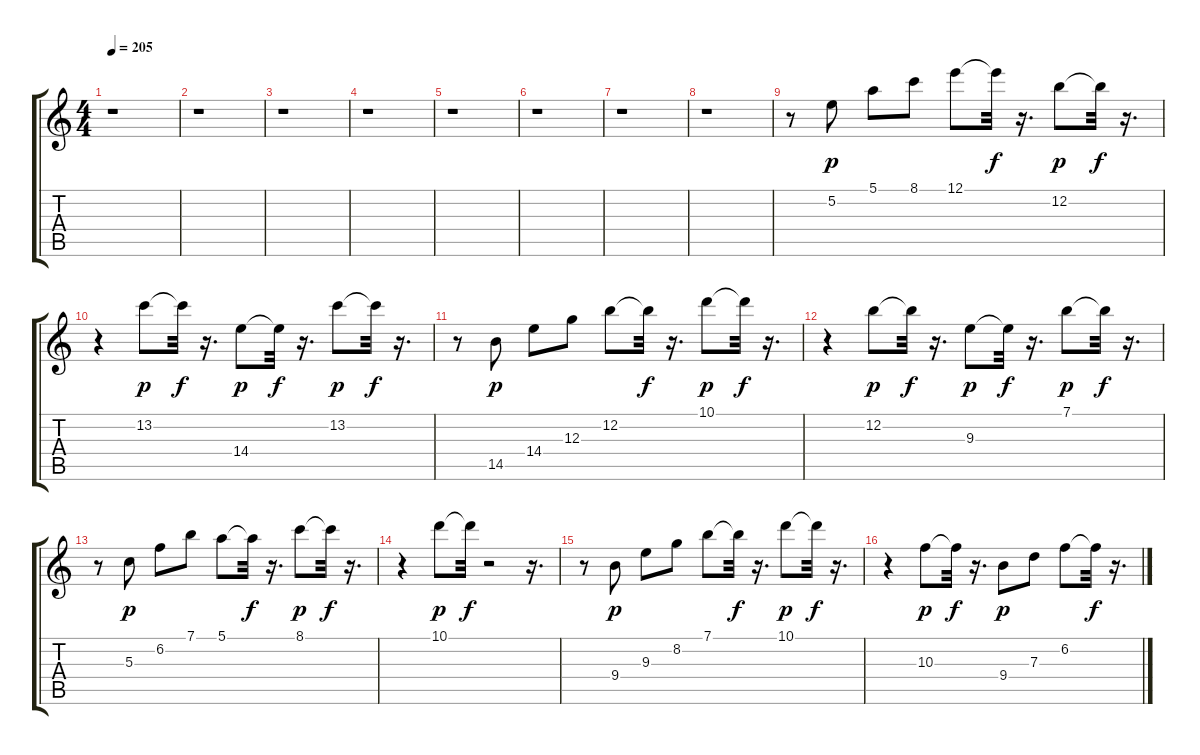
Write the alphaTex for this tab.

\track "" {instrument acousticguitarsteel}
\staff {score tabs}
\tuning (E4 B3 G3 D3 A2 E2) {hide}
\ts (4 4)
\tempo 205
\clef g2
\ks c
r.1{dy p} |
r.1 |
r.1 |
r.1 |
r.1 |
r.1 |
r.1 |
r.1 |
r.8 5.2.8 5.1.8 8.1.8 12.1.8 12.1{t}.32{dy f} r.16{d} 12.2.8{dy p} 12.2{t}.32{dy f} r.16{d} |
r.4 13.2.8{dy p} 13.2{t}.32{dy f} r.16{d} 14.4.8{dy p} 14.4{t}.32{dy f} r.16{d} 13.2.8{dy p} 13.2{t}.32{dy f} r.16{d} |
r.8 14.5.8{dy p} 14.4.8 12.3.8 12.2.8 12.2{t}.32{dy f} r.16{d} 10.1.8{dy p} 10.1{t}.32{dy f} r.16{d} |
r.4 12.2.8{dy p} 12.2{t}.32{dy f} r.16{d} 9.3.8{dy p} 9.3{t}.32{dy f} r.16{d} 7.1.8{dy p} 7.1{t}.32{dy f} r.16{d} |
r.8 5.3.8{dy p} 6.2.8 7.1.8 5.1.8 5.1{t}.32{dy f} r.16{d} 8.1.8{dy p} 8.1{t}.32{dy f} r.16{d} |
r.4 10.1.8{dy p} 10.1{t}.32{dy f} r.2 r.16{d} |
r.8 9.4.8{dy p} 9.3.8 8.2.8 7.1.8 7.1{t}.32{dy f} r.16{d} 10.1.8{dy p} 10.1{t}.32{dy f} r.16{d} |
r.4 10.3.8{dy p} 10.3{t}.32{dy f} r.16{d} 9.4.8{dy p} 7.3.8 6.2.8 6.2{t}.32{dy f} r.16{d}
